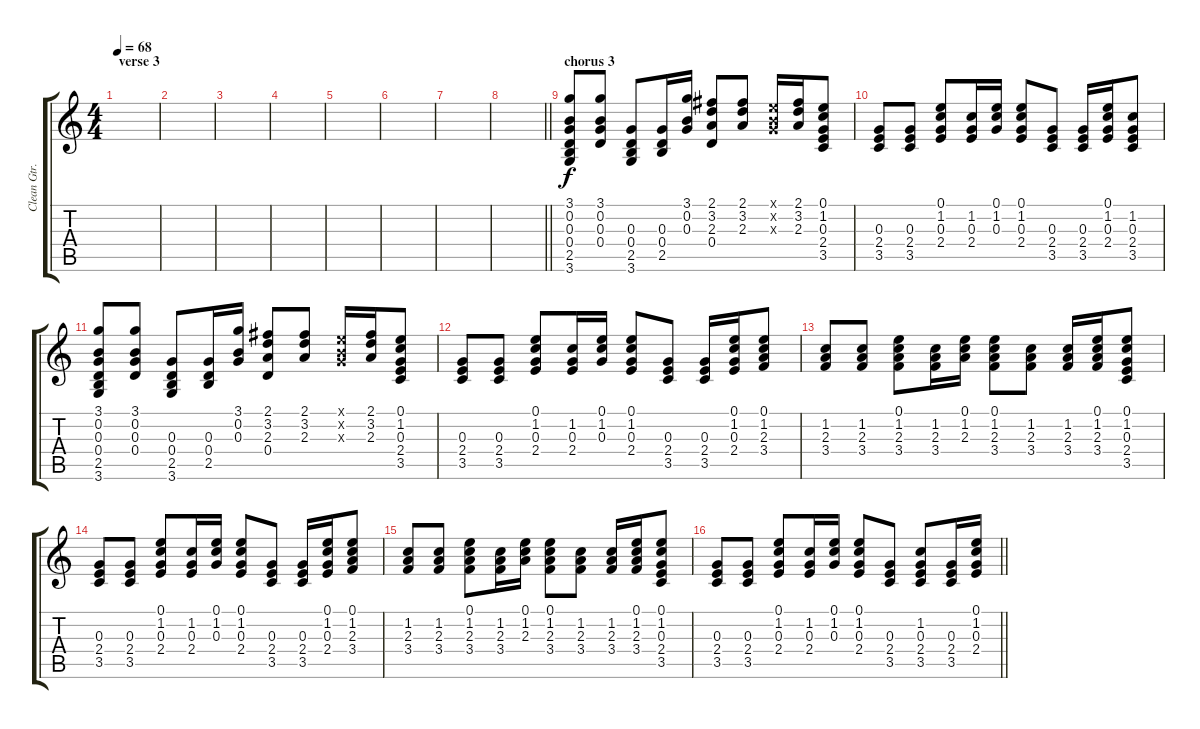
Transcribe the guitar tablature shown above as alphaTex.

\track ("Clean Gtr. 1" "Clean Gtr.") {instrument electricguitarclean}
\staff {score tabs}
\tuning (E4 B3 G3 D3 A2 E2) {hide}
\ts (4 4)
\section ("" "verse 3")
\tempo 68
\clef g2
\ks c
|
|
|
|
|
|
|
\barLineRight lightlight
|
\section ("" "chorus 3")
(3.1 0.2 0.3 0.4 2.5 3.6).8 (3.1 0.2 0.3 0.4).8 (0.3 0.4 2.5 3.6).8 (0.3 0.4 2.5).16 (3.1 0.2 0.3).16 (2.1 3.2 2.3 0.4).8 (2.1 3.2 2.3).8 (0.1{x} 0.2{x} 0.3{x}).16 (2.1 3.2 2.3).16 (0.1 1.2 0.3 2.4 3.5).8 |
(0.3 2.4 3.5).8 (0.3 2.4 3.5).8 (0.1 1.2 0.3 2.4).8 (1.2 0.3 2.4).16 (0.1 1.2 0.3).16 (0.1 1.2 0.3 2.4).8 (0.3 2.4 3.5).8 (0.3 2.4 3.5).16 (0.1 1.2 0.3 2.4).16 (1.2 0.3 2.4 3.5).8 |
(3.1 0.2 0.3 0.4 2.5 3.6).8 (3.1 0.2 0.3 0.4).8 (0.3 0.4 2.5 3.6).8 (0.3 0.4 2.5).16 (3.1 0.2 0.3).16 (2.1 3.2 2.3 0.4).8 (2.1 3.2 2.3).8 (0.1{x} 0.2{x} 0.3{x}).16 (2.1 3.2 2.3).16 (0.1 1.2 0.3 2.4 3.5).8 |
(0.3 2.4 3.5).8 (0.3 2.4 3.5).8 (0.1 1.2 0.3 2.4).8 (1.2 0.3 2.4).16 (0.1 1.2 0.3).16 (0.1 1.2 0.3 2.4).8 (0.3 2.4 3.5).8 (0.3 2.4 3.5).16 (0.1 1.2 0.3 2.4).16 (0.1 1.2 2.3 3.4).8 |
(1.2 2.3 3.4).8 (1.2 2.3 3.4).8 (0.1 1.2 2.3 3.4).8 (1.2 2.3 3.4).16 (0.1 1.2 2.3).16 (0.1 1.2 2.3 3.4).8 (1.2 2.3 3.4).8 (1.2 2.3 3.4).16 (0.1 1.2 2.3 3.4).16 (0.1 1.2 0.3 2.4 3.5).8 |
(0.3 2.4 3.5).8 (0.3 2.4 3.5).8 (0.1 1.2 0.3 2.4).8 (1.2 0.3 2.4).16 (0.1 1.2 0.3).16 (0.1 1.2 0.3 2.4).8 (0.3 2.4 3.5).8 (0.3 2.4 3.5).16 (0.1 1.2 0.3 2.4).16 (0.1 1.2 2.3 3.4).8 |
(1.2 2.3 3.4).8 (1.2 2.3 3.4).8 (0.1 1.2 2.3 3.4).8 (1.2 2.3 3.4).16 (0.1 1.2 2.3).16 (0.1 1.2 2.3 3.4).8 (1.2 2.3 3.4).8 (1.2 2.3 3.4).16 (0.1 1.2 2.3 3.4).16 (0.1 1.2 0.3 2.4 3.5).8 |
\barLineRight lightlight
(0.3 2.4 3.5).8 (0.3 2.4 3.5).8 (0.1 1.2 0.3 2.4).8 (1.2 0.3 2.4).16 (0.1 1.2 0.3).16 (0.1 1.2 0.3 2.4).8 (0.3 2.4 3.5).8 (1.2 0.3 2.4 3.5).8 (0.3 2.4 3.5).16 (0.1 1.2 0.3 2.4).16
